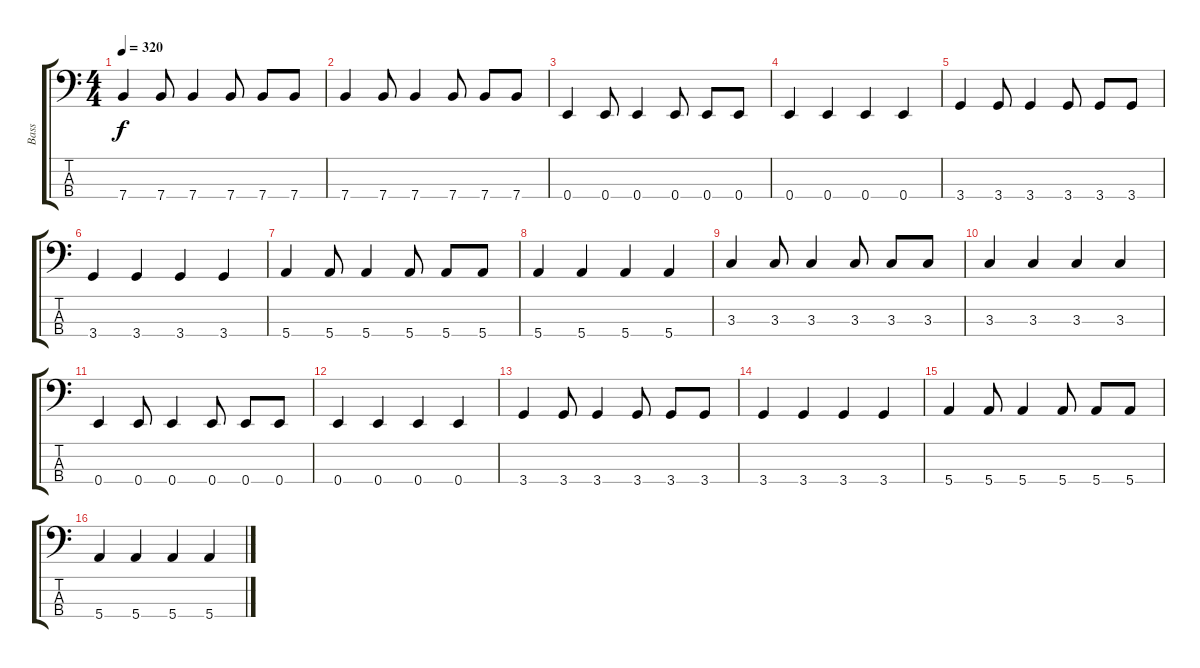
\track ("Bass" "Bass") {instrument electricbassfinger}
\staff {score tabs}
\tuning (G2 D2 A1 E1) {hide}
\ts (4 4)
\tempo 320
\clef f4
\ks c
7.4.4{dy f} 7.4.8 7.4.4 7.4.8 7.4.8 7.4.8 |
7.4.4 7.4.8 7.4.4 7.4.8 7.4.8 7.4.8 |
0.4.4 0.4.8 0.4.4 0.4.8 0.4.8 0.4.8 |
0.4.4 0.4.4 0.4.4 0.4.4 |
3.4.4 3.4.8 3.4.4 3.4.8 3.4.8 3.4.8 |
3.4.4 3.4.4 3.4.4 3.4.4 |
5.4.4 5.4.8 5.4.4 5.4.8 5.4.8 5.4.8 |
5.4.4 5.4.4 5.4.4 5.4.4 |
3.3.4 3.3.8 3.3.4 3.3.8 3.3.8 3.3.8 |
3.3.4 3.3.4 3.3.4 3.3.4 |
0.4.4 0.4.8 0.4.4 0.4.8 0.4.8 0.4.8 |
0.4.4 0.4.4 0.4.4 0.4.4 |
3.4.4 3.4.8 3.4.4 3.4.8 3.4.8 3.4.8 |
3.4.4 3.4.4 3.4.4 3.4.4 |
5.4.4 5.4.8 5.4.4 5.4.8 5.4.8 5.4.8 |
5.4.4 5.4.4 5.4.4 5.4.4
